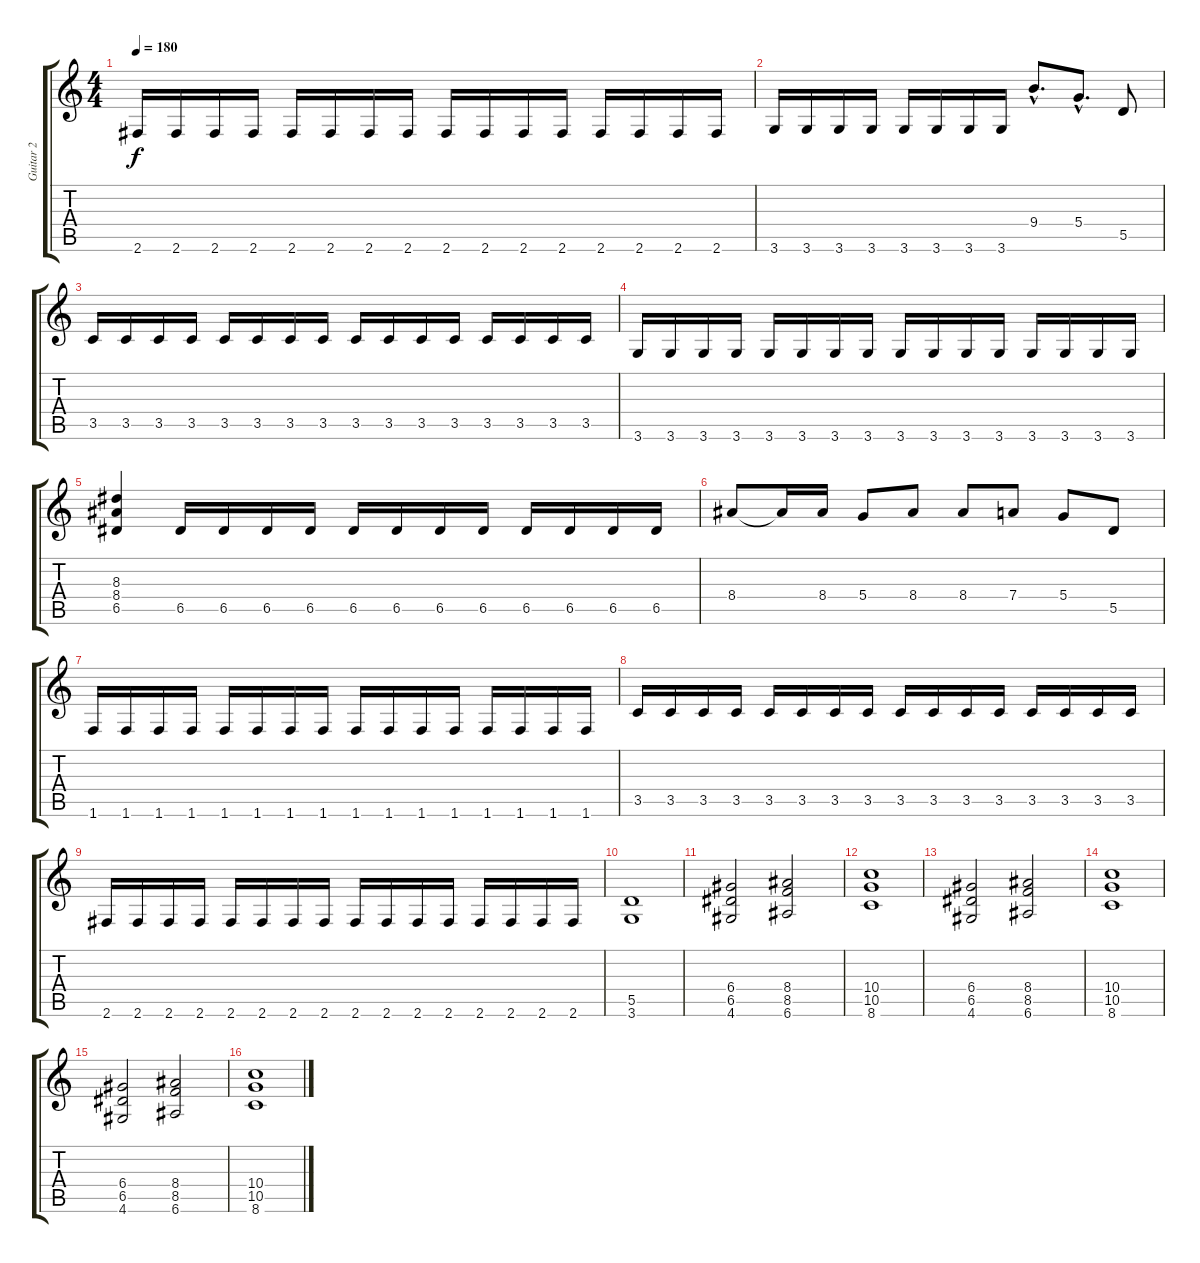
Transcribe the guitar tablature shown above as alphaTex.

\track ("Guitar 2" "Guitar 2") {instrument distortionguitar}
\staff {score tabs}
\tuning (E4 B3 G3 D3 A2 E2) {hide}
\ts (4 4)
\tempo 180
\clef g2
\ks c
2.6.16{dy f} 2.6.16 2.6.16 2.6.16 2.6.16 2.6.16 2.6.16 2.6.16 2.6.16 2.6.16 2.6.16 2.6.16 2.6.16 2.6.16 2.6.16 2.6.16 |
3.6.16 3.6.16 3.6.16 3.6.16 3.6.16 3.6.16 3.6.16 3.6.16 9.4{hac}.8{d} 5.4{hac}.8{d} 5.5.8 |
3.5.16 3.5.16 3.5.16 3.5.16 3.5.16 3.5.16 3.5.16 3.5.16 3.5.16 3.5.16 3.5.16 3.5.16 3.5.16 3.5.16 3.5.16 3.5.16 |
3.6.16 3.6.16 3.6.16 3.6.16 3.6.16 3.6.16 3.6.16 3.6.16 3.6.16 3.6.16 3.6.16 3.6.16 3.6.16 3.6.16 3.6.16 3.6.16 |
(8.3 8.4 6.5).4 6.5.16 6.5.16 6.5.16 6.5.16 6.5.16 6.5.16 6.5.16 6.5.16 6.5.16 6.5.16 6.5.16 6.5.16 |
8.4.8 8.4{t}.16 8.4.16 5.4.8 8.4.8 8.4.8 7.4.8 5.4.8 5.5.8 |
1.6.16 1.6.16 1.6.16 1.6.16 1.6.16 1.6.16 1.6.16 1.6.16 1.6.16 1.6.16 1.6.16 1.6.16 1.6.16 1.6.16 1.6.16 1.6.16 |
3.5.16 3.5.16 3.5.16 3.5.16 3.5.16 3.5.16 3.5.16 3.5.16 3.5.16 3.5.16 3.5.16 3.5.16 3.5.16 3.5.16 3.5.16 3.5.16 |
2.6.16 2.6.16 2.6.16 2.6.16 2.6.16 2.6.16 2.6.16 2.6.16 2.6.16 2.6.16 2.6.16 2.6.16 2.6.16 2.6.16 2.6.16 2.6.16 |
(5.5 3.6).1 |
(6.4 6.5 4.6).2 (8.4 8.5 6.6).2 |
(10.4 10.5 8.6).1 |
(6.4 6.5 4.6).2 (8.4 8.5 6.6).2 |
(10.4 10.5 8.6).1 |
(6.4 6.5 4.6).2 (8.4 8.5 6.6).2 |
(10.4 10.5 8.6).1
